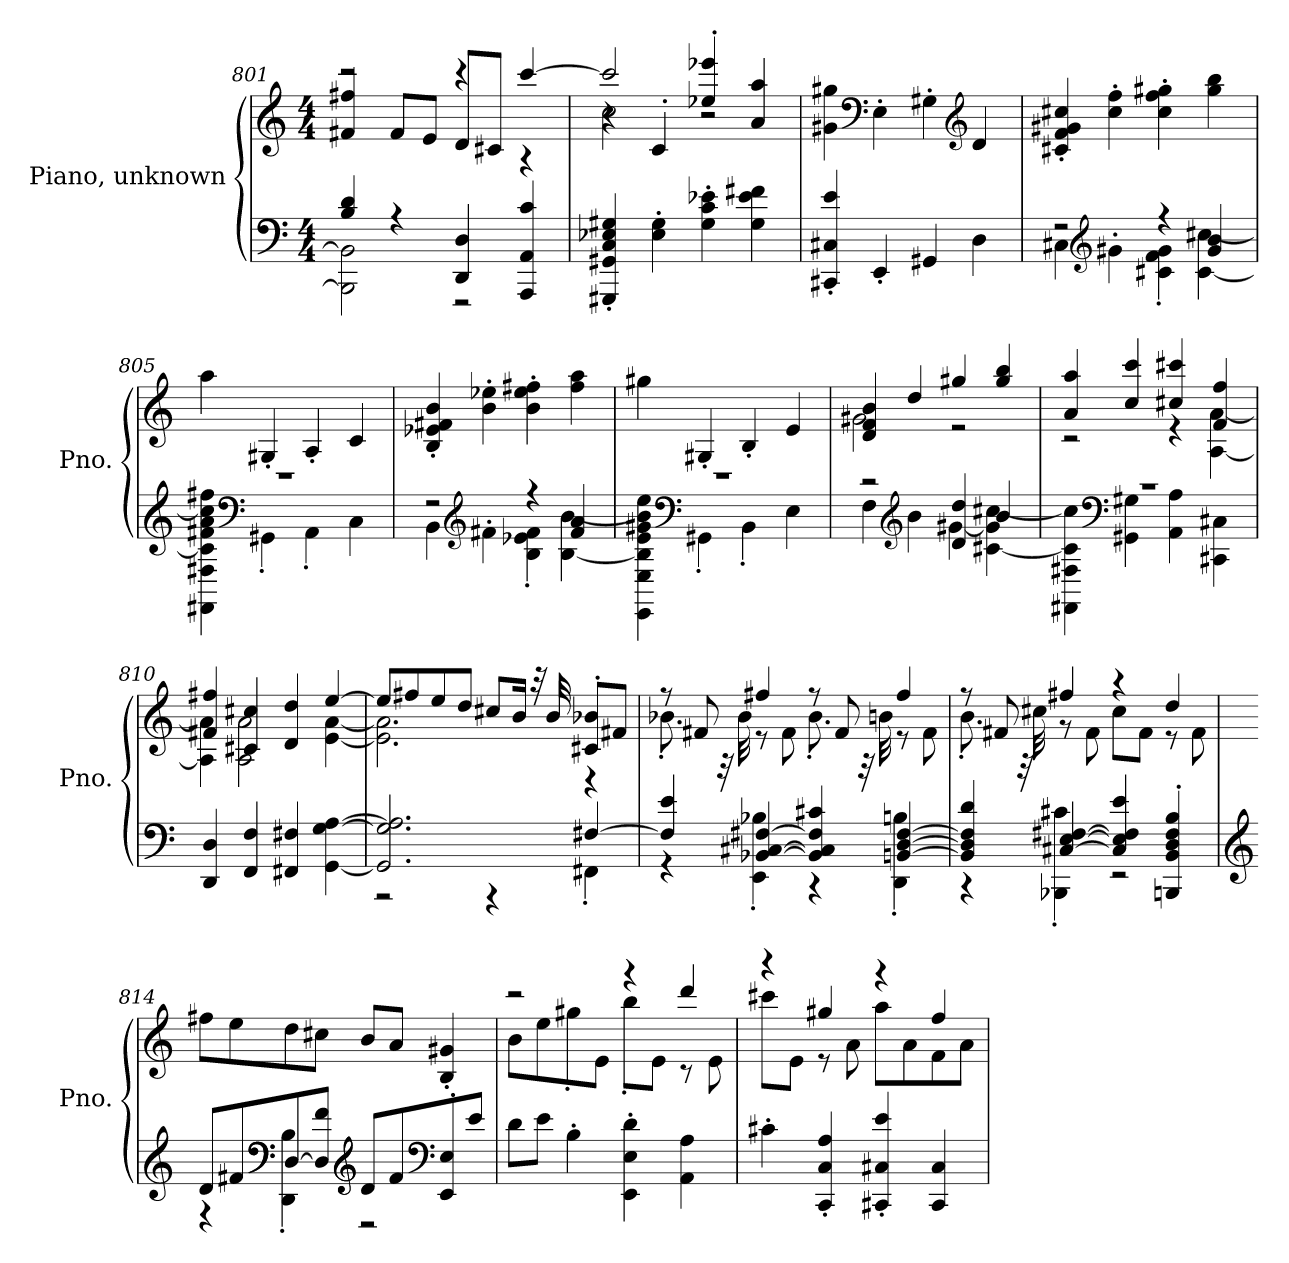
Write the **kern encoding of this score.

**kern	**kern
*part1	*part1
*staff2	*staff1
*I"Piano, unknown	*
*I'Pno.	*
*clefF4	*clefG2
*k[]	*k[]
*M4/4	*M4/4
=801	=801
*^	*^
4B/ 4d/	2BBB\] 2BB\]	2r	4f#X/ 4ff#X/
4r	.	.	8f#/L
.	.	.	8e/J
4DD/ 4D/	2r	4r	8d/L
.	.	.	8c#X/J
4AAA/ 4AA/ 4c/	.	[4ccc/	4r
*v	*v	*	*
=802	=802	=802
*	*	*^
4GGG#X/' 4GG#X/' 4C/' 4E-X/' 4G#X/'	2ccc/]	2cc\	4r
4E-\' 4G#\'	.	.	4c'/
4G#\' 4c\' 4e-X\'	2r	2r	4ee-X/' 4eee-X/'
4G#\ 4e-\ 4f#X\	.	.	4a/ 4aa/
*	*v	*v	*v
!!LO:LB:g=z
=803	=803
4CC#X/' 4C#X/' 4e/'	4g#X\ 4gg#X\
*	*clefF4
4EE'/	4E'\
4GG#X/	4G#X'\
*	*clefG2
4D\	4d/
=804	=804
*^	*
2r	4C#X\	4c#X/' 4f/' 4g#X/' 4cc#X/'
*clefG2	*	*
.	4g#X'\	4cc#\' 4ff\'
4r	4c#X\' 4f\' 4g#\'	4cc#\' 4ff\' 4gg#X\'
4g#/ 4b/	[4c#\ [4cc#X\	4gg#\ 4bb\
=805	=805	=805
1r	4FF#X\ 4F#X\ 4c#\] 4f#X\ 4a\ 4cc#\] 4ff#X\	4aa\
*clefF4	*	*
.	4GG#X'\	4G#X'/
.	4AA'\	4A'/
.	4C\	4c/
=806	=806	=806
2r	4BB\	4B/' 4e-X/' 4f#X/' 4b/'
*clefG2	*	*
.	4f#X'\	4b\' 4ee-X\'
4r	4B\' 4e-X\' 4f#\'	4b\' 4ee-\' 4ff#X\'
4f#/ 4a/	[4B\ [4b\	4ff#\ 4aa\
!!LO:LB:g=z
=807	=807	=807
1r	4EE\ 4E\ 4B\] 4e\ 4g#X\ 4b\] 4ee\	4gg#X\
*clefF4	*	*
.	4GG#X'\	4G#X'/
.	4BB'\	4B'/
.	4E\	4e/
=808	=808	=808
*	*	*^
2r	4F\	4d/ 4f/ 4b/	2g#X\
*clefG2	*	*	*
.	4b\	4dd/	.
4d/ 4dd/	[4g#X\	4gg#X/	2r
4b/	[4c#X\ 4g#\] [4cc#X\	4gg#/ 4bb/	.
=809	=809	=809	=809
1r	4FF#X\ 4F#X\ 4c#\] 4cc#\]	4a/ 4aa/	2r
*clefF4	*	*	*
.	4GG#X\ 4G#X\	4cc/ 4ccc/	.
.	4AA\ 4A\	4cc#X/ 4ccc#X/	4r
.	4CC#X\ 4C#X\	4f/ 4ff/	[4A\ [4a\
*v	*v	*	*
=810	=810	=810
4DD/ 4D/	4f#X/ 4ff#X/	4A\] 4a\]
4FF/ 4F/	4c#X/ 4cc#X/	2A\ 2a\
4FF#X/ 4F#X/	4d/ 4dd/	.
[4GG\ [4G\ [4A\	[4ee/	[4e\ [4a\
!!LO:LB:g=z	!!
=811	=811	=811
*^	*	*
2.GG/] 2.G/] 2.A/]	2r	8ee/L]	2.e\] 2.a\]
.	.	8ff#X/	.
.	.	8ee/	.
.	.	8dd/J	.
.	4r	8cc#X/L	.
.	.	16b/Jk	.
.	.	32r	.
.	.	32b/	.
[4F#X/	4FF#X'\	8c#X/' 8b-X/'L	4r
.	.	8f#X/J	.
=812	=812	=812	=812
4F#/] 4e/	4r	8r	8.b-X'\
.	.	8f#X/	.
.	.	.	32r
.	.	.	32b-\
[4BB-X/ [4C#X/ [4F#X/	4EE\' 4B-X\'	4ff#X/	8r
.	.	.	8f#\
4BB-/] 4C#/] 4F#/] 4c#X/	4r	8r	8.b-'\
.	.	8f#/	.
.	.	.	32r
.	.	.	32bn\
[4BBn/ [4D/ [4F#/	4DD\' 4Bn\'	4ff#/	8r
.	.	.	8f#\
!!LO:LB:g=z	!!
=813	=813	=813	=813
4BB/] 4D/] 4F#/] 4d/	4r	8r	8.b'\
.	.	8f#X/	.
.	.	.	32r
.	.	.	32cc#X\
[4C#X/ [4E/ [4F#X/	4BBB-X\' 4c#X\'	4ff#X/	8r
.	.	.	8f#\
4C#/] 4E/] 4F#/] 4e/	2r	4r	8cc#\L
.	.	.	8f#\J
4BBBn/' 4BB/' 4D/' 4F#/' 4B/'	.	4dd/	8r
.	.	.	8f#\
*	*	*v	*v
=814	=814	=814
*clefG2	*	*
8d/L	4r	8ff#X\L
8f#X/	.	8ee\
*clefF4	*	*
[8D/	4DD\' 4B\'	8dd\
8D/] 8f#/J	.	8cc#X\J
*clefG2	*	*
8d/L	2r	8b/L
8f#/	.	8a/J
*clefF4	*	*
8EE/' 8E/'	.	4B/' 4g#X/'
8e/J	.	.
*v	*v	*
=815	=815
*	*^
8d\L	2r	8b\L
8e\J	.	8ee\
4B'\	.	8gg#X'\
.	.	8e\J
4EE\' 4E\' 4d\'	4r	8bb'\L
.	.	8e\J
4AA\ 4A\	4ddd/	8r
.	.	8e\
!!LO:LB:g=z	!!
=816	=816	=816
4c#X'\	4r	8ccc#X\L
.	.	8e\J
4CC/' 4C/' 4A/'	4gg#X/	8r
.	.	8a\
4CC#X/' 4C#X/' 4e/'	4r	8aa\L
.	.	8a\
4CC#/ 4C#/	4ff/	8f\
.	.	8a\J
*	*v	*v
=	=
*-	*-
